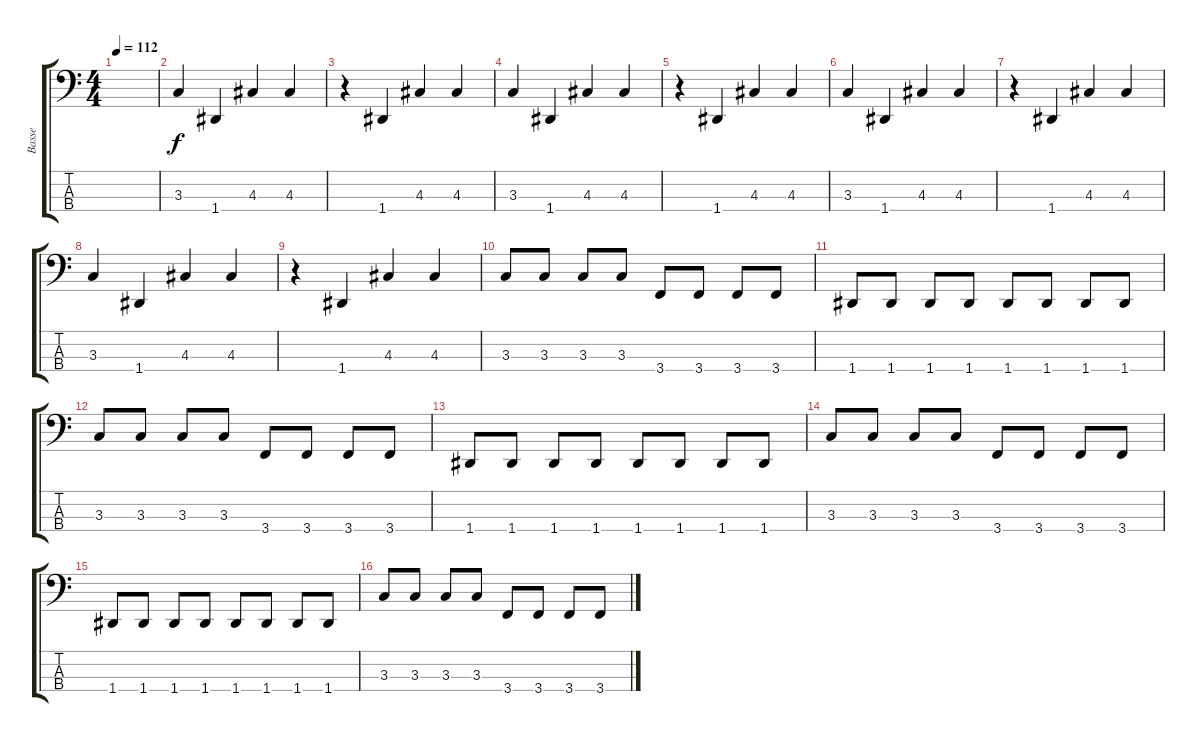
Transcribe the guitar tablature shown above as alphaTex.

\track ("Basse" "Basse") {instrument electricbassfinger}
\staff {score tabs}
\tuning (G2 D2 A1 D1) {hide}
\ts (4 4)
\tempo 112
\clef f4
\ks c
|
3.3.4 1.4.4 4.3.4 4.3.4 |
r.4 1.4.4 4.3.4 4.3.4 |
3.3.4 1.4.4 4.3.4 4.3.4 |
r.4 1.4.4 4.3.4 4.3.4 |
3.3.4 1.4.4 4.3.4 4.3.4 |
r.4 1.4.4 4.3.4 4.3.4 |
3.3.4 1.4.4 4.3.4 4.3.4 |
r.4 1.4.4 4.3.4 4.3.4 |
3.3.8 3.3.8 3.3.8 3.3.8 3.4.8 3.4.8 3.4.8 3.4.8 |
1.4.8 1.4.8 1.4.8 1.4.8 1.4.8 1.4.8 1.4.8 1.4.8 |
3.3.8 3.3.8 3.3.8 3.3.8 3.4.8 3.4.8 3.4.8 3.4.8 |
1.4.8 1.4.8 1.4.8 1.4.8 1.4.8 1.4.8 1.4.8 1.4.8 |
3.3.8 3.3.8 3.3.8 3.3.8 3.4.8 3.4.8 3.4.8 3.4.8 |
1.4.8 1.4.8 1.4.8 1.4.8 1.4.8 1.4.8 1.4.8 1.4.8 |
3.3.8 3.3.8 3.3.8 3.3.8 3.4.8 3.4.8 3.4.8 3.4.8
